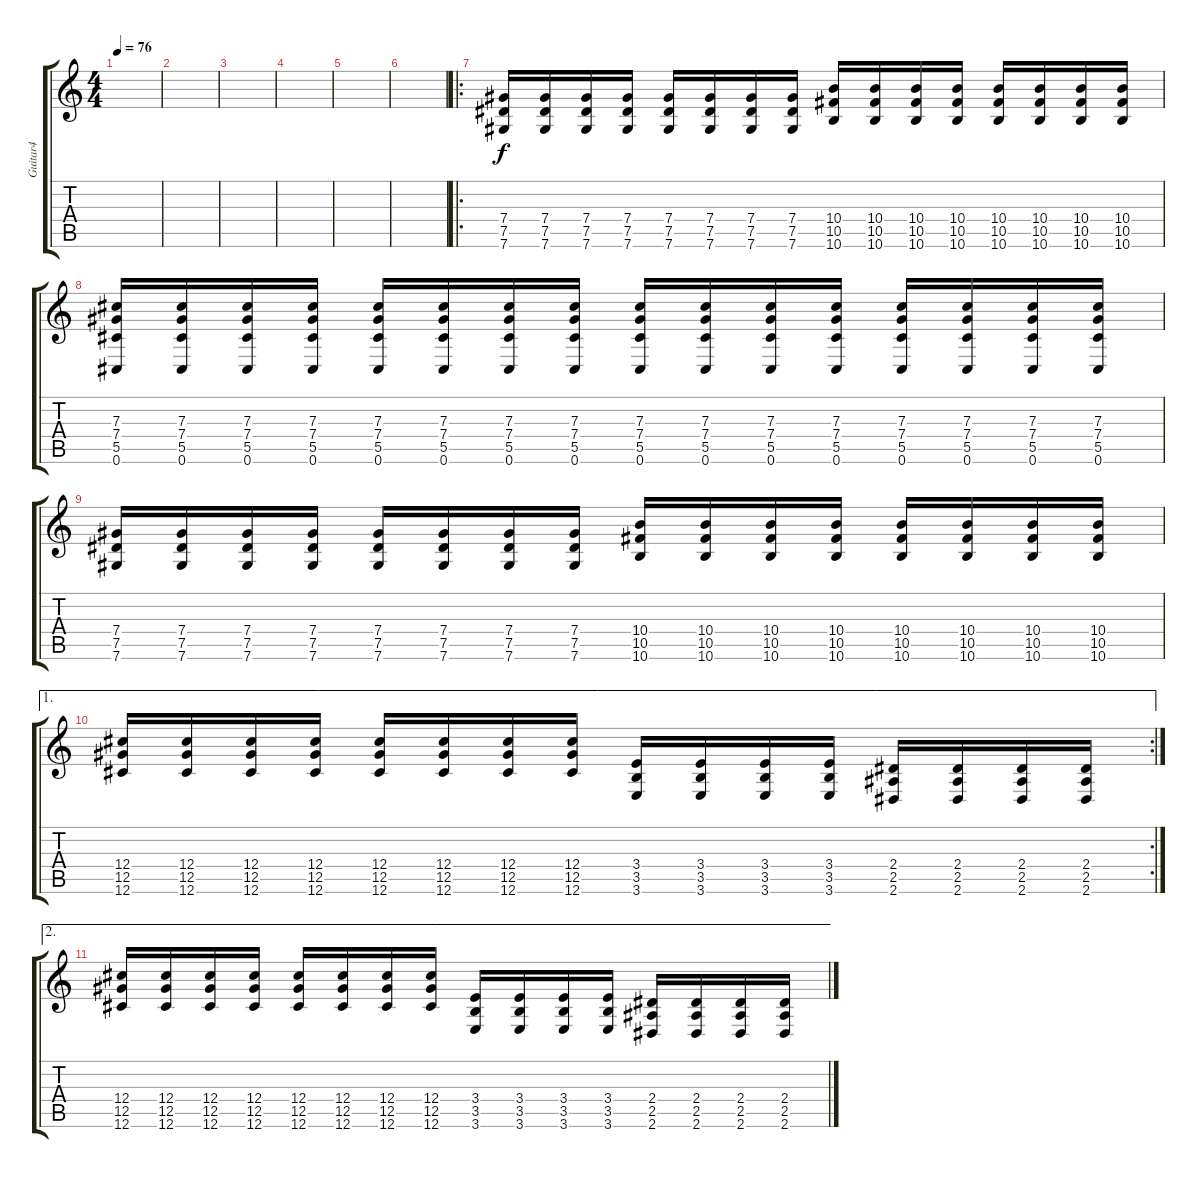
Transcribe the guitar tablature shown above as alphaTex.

\track ("Guitar4" "Guitar4") {instrument distortionguitar}
\staff {score tabs}
\tuning (Eb4 Bb3 Gb3 Db3 Ab2 Db2) {hide}
\ts (4 4)
\tempo 76
\clef g2
\ks c
|
|
|
|
|
|
\ro
(7.4 7.5 7.6).16 (7.4 7.5 7.6).16 (7.4 7.5 7.6).16 (7.4 7.5 7.6).16 (7.4 7.5 7.6).16 (7.4 7.5 7.6).16 (7.4 7.5 7.6).16 (7.4 7.5 7.6).16 (10.4 10.5 10.6).16 (10.4 10.5 10.6).16 (10.4 10.5 10.6).16 (10.4 10.5 10.6).16 (10.4 10.5 10.6).16 (10.4 10.5 10.6).16 (10.4 10.5 10.6).16 (10.4 10.5 10.6).16 |
(7.3 7.4 5.5 0.6).16 (7.3 7.4 5.5 0.6).16 (7.3 7.4 5.5 0.6).16 (7.3 7.4 5.5 0.6).16 (7.3 7.4 5.5 0.6).16 (7.3 7.4 5.5 0.6).16 (7.3 7.4 5.5 0.6).16 (7.3 7.4 5.5 0.6).16 (7.3 7.4 5.5 0.6).16 (7.3 7.4 5.5 0.6).16 (7.3 7.4 5.5 0.6).16 (7.3 7.4 5.5 0.6).16 (7.3 7.4 5.5 0.6).16 (7.3 7.4 5.5 0.6).16 (7.3 7.4 5.5 0.6).16 (7.3 7.4 5.5 0.6).16 |
(7.4 7.5 7.6).16 (7.4 7.5 7.6).16 (7.4 7.5 7.6).16 (7.4 7.5 7.6).16 (7.4 7.5 7.6).16 (7.4 7.5 7.6).16 (7.4 7.5 7.6).16 (7.4 7.5 7.6).16 (10.4 10.5 10.6).16 (10.4 10.5 10.6).16 (10.4 10.5 10.6).16 (10.4 10.5 10.6).16 (10.4 10.5 10.6).16 (10.4 10.5 10.6).16 (10.4 10.5 10.6).16 (10.4 10.5 10.6).16 |
\ae 1
\rc 2
(12.4 12.5 12.6).16 (12.4 12.5 12.6).16 (12.4 12.5 12.6).16 (12.4 12.5 12.6).16 (12.4 12.5 12.6).16 (12.4 12.5 12.6).16 (12.4 12.5 12.6).16 (12.4 12.5 12.6).16 (3.4 3.5 3.6).16 (3.4 3.5 3.6).16 (3.4 3.5 3.6).16 (3.4 3.5 3.6).16 (2.4 2.5 2.6).16 (2.4 2.5 2.6).16 (2.4 2.5 2.6).16 (2.4 2.5 2.6).16 |
\ae 2
(12.4 12.5 12.6).16 (12.4 12.5 12.6).16 (12.4 12.5 12.6).16 (12.4 12.5 12.6).16 (12.4 12.5 12.6).16 (12.4 12.5 12.6).16 (12.4 12.5 12.6).16 (12.4 12.5 12.6).16 (3.4 3.5 3.6).16 (3.4 3.5 3.6).16 (3.4 3.5 3.6).16 (3.4 3.5 3.6).16 (2.4 2.5 2.6).16 (2.4 2.5 2.6).16 (2.4 2.5 2.6).16 (2.4 2.5 2.6).16
